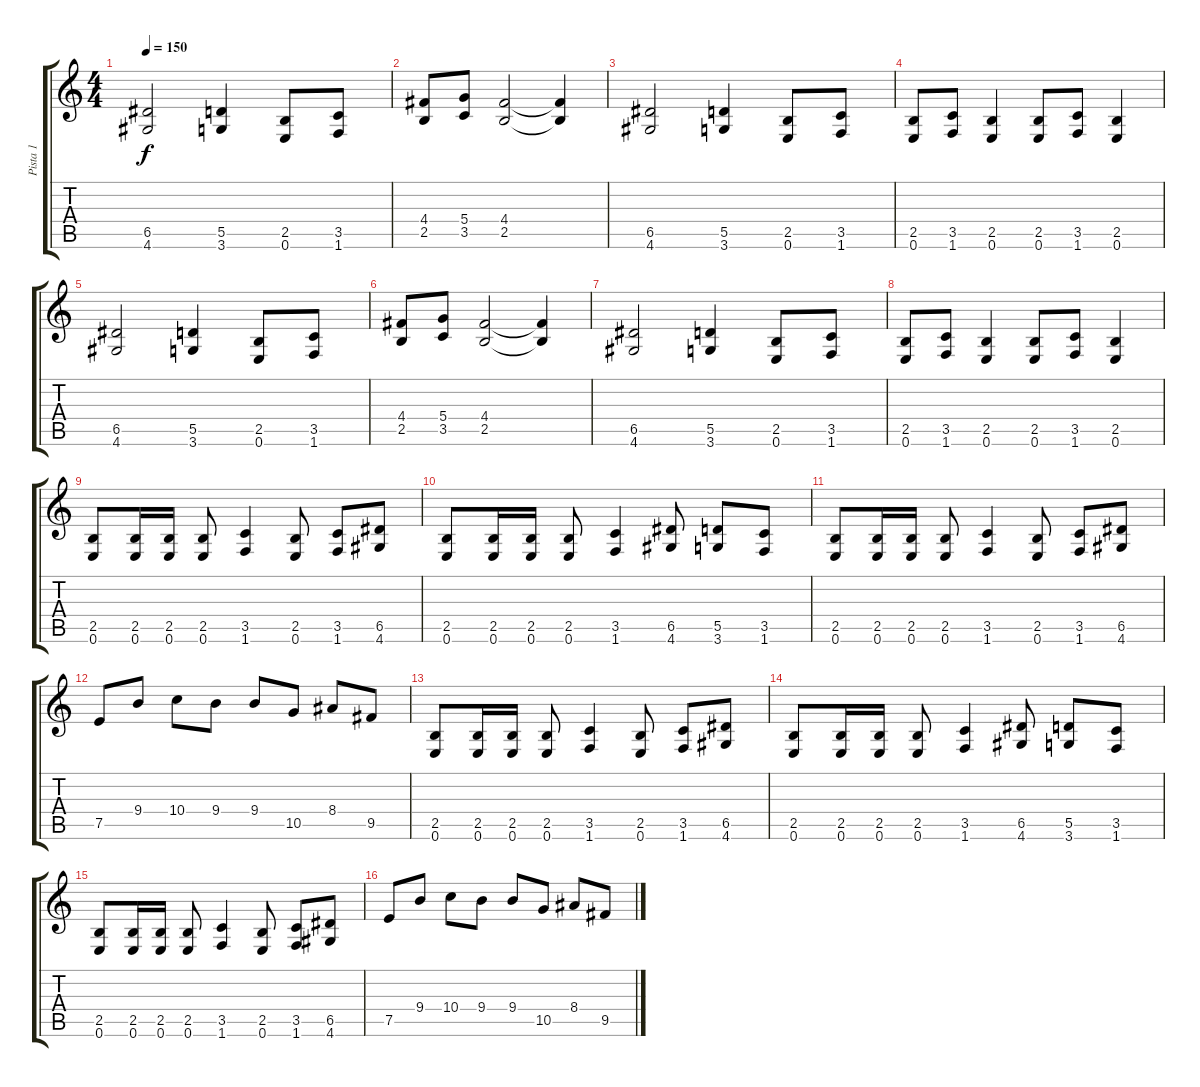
\track ("Pista 1" "Pista 1") {instrument distortionguitar}
\staff {score tabs}
\tuning (E4 B3 G3 D3 A2 E2) {hide}
\ts (4 4)
\tempo 150
\clef g2
\ks c
(6.5 4.6).2{dy f} (5.5 3.6).4 (2.5 0.6).8 (3.5 1.6).8 |
(4.4 2.5).8 (5.4 3.5).8 (4.4 2.5).2 (4.4{t} 2.5{t}).4 |
(6.5 4.6).2 (5.5 3.6).4 (2.5 0.6).8 (3.5 1.6).8 |
(2.5 0.6).8 (3.5 1.6).8 (2.5 0.6).4 (2.5 0.6).8 (3.5 1.6).8 (2.5 0.6).4 |
(6.5 4.6).2 (5.5 3.6).4 (2.5 0.6).8 (3.5 1.6).8 |
(4.4 2.5).8 (5.4 3.5).8 (4.4 2.5).2 (4.4{t} 2.5{t}).4 |
(6.5 4.6).2 (5.5 3.6).4 (2.5 0.6).8 (3.5 1.6).8 |
(2.5 0.6).8 (3.5 1.6).8 (2.5 0.6).4 (2.5 0.6).8 (3.5 1.6).8 (2.5 0.6).4 |
(2.5 0.6).8 (2.5 0.6).16 (2.5 0.6).16 (2.5 0.6).8 (3.5 1.6).4 (2.5 0.6).8 (3.5 1.6).8 (6.5 4.6).8 |
(2.5 0.6).8 (2.5 0.6).16 (2.5 0.6).16 (2.5 0.6).8 (3.5 1.6).4 (6.5 4.6).8 (5.5 3.6).8 (3.5 1.6).8 |
(2.5 0.6).8 (2.5 0.6).16 (2.5 0.6).16 (2.5 0.6).8 (3.5 1.6).4 (2.5 0.6).8 (3.5 1.6).8 (6.5 4.6).8 |
7.5.8 9.4.8 10.4.8 9.4.8 9.4.8 10.5.8 8.4.8 9.5.8 |
(2.5 0.6).8 (2.5 0.6).16 (2.5 0.6).16 (2.5 0.6).8 (3.5 1.6).4 (2.5 0.6).8 (3.5 1.6).8 (6.5 4.6).8 |
(2.5 0.6).8 (2.5 0.6).16 (2.5 0.6).16 (2.5 0.6).8 (3.5 1.6).4 (6.5 4.6).8 (5.5 3.6).8 (3.5 1.6).8 |
(2.5 0.6).8 (2.5 0.6).16 (2.5 0.6).16 (2.5 0.6).8 (3.5 1.6).4 (2.5 0.6).8 (3.5 1.6).8 (6.5 4.6).8 |
7.5.8 9.4.8 10.4.8 9.4.8 9.4.8 10.5.8 8.4.8 9.5.8
